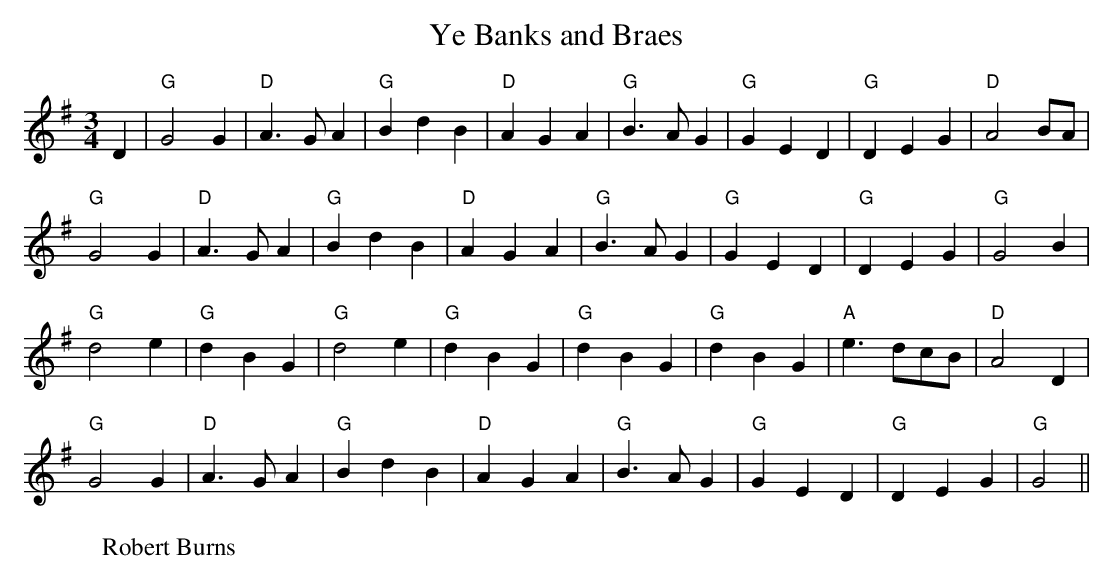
X:1
T:Ye Banks and Braes
M:3/4
L:1/4
W:Robert Burns
K:G
D|"G"G2 G|"D"A>GA|"G"BdB|"D"AGA|"G"B>AG|"G"GED|"G"DEG|"D"A2B/A/|!
"G"G2 G|"D"A>GA|"G"BdB|"D"AGA|"G"B>AG|"G"GED|"G"DEG|"G"G2B|!
"G"d2e|"G"dBG|"G"d2e|"G"dBG|"G"dBG|"G"dBG|"A"e>dc/B/|"D"A2D|!
"G"G2 G|"D"A>GA|"G"BdB|"D"AGA|"G"B>AG|"G"GED|"G"DEG|"G"G2||
